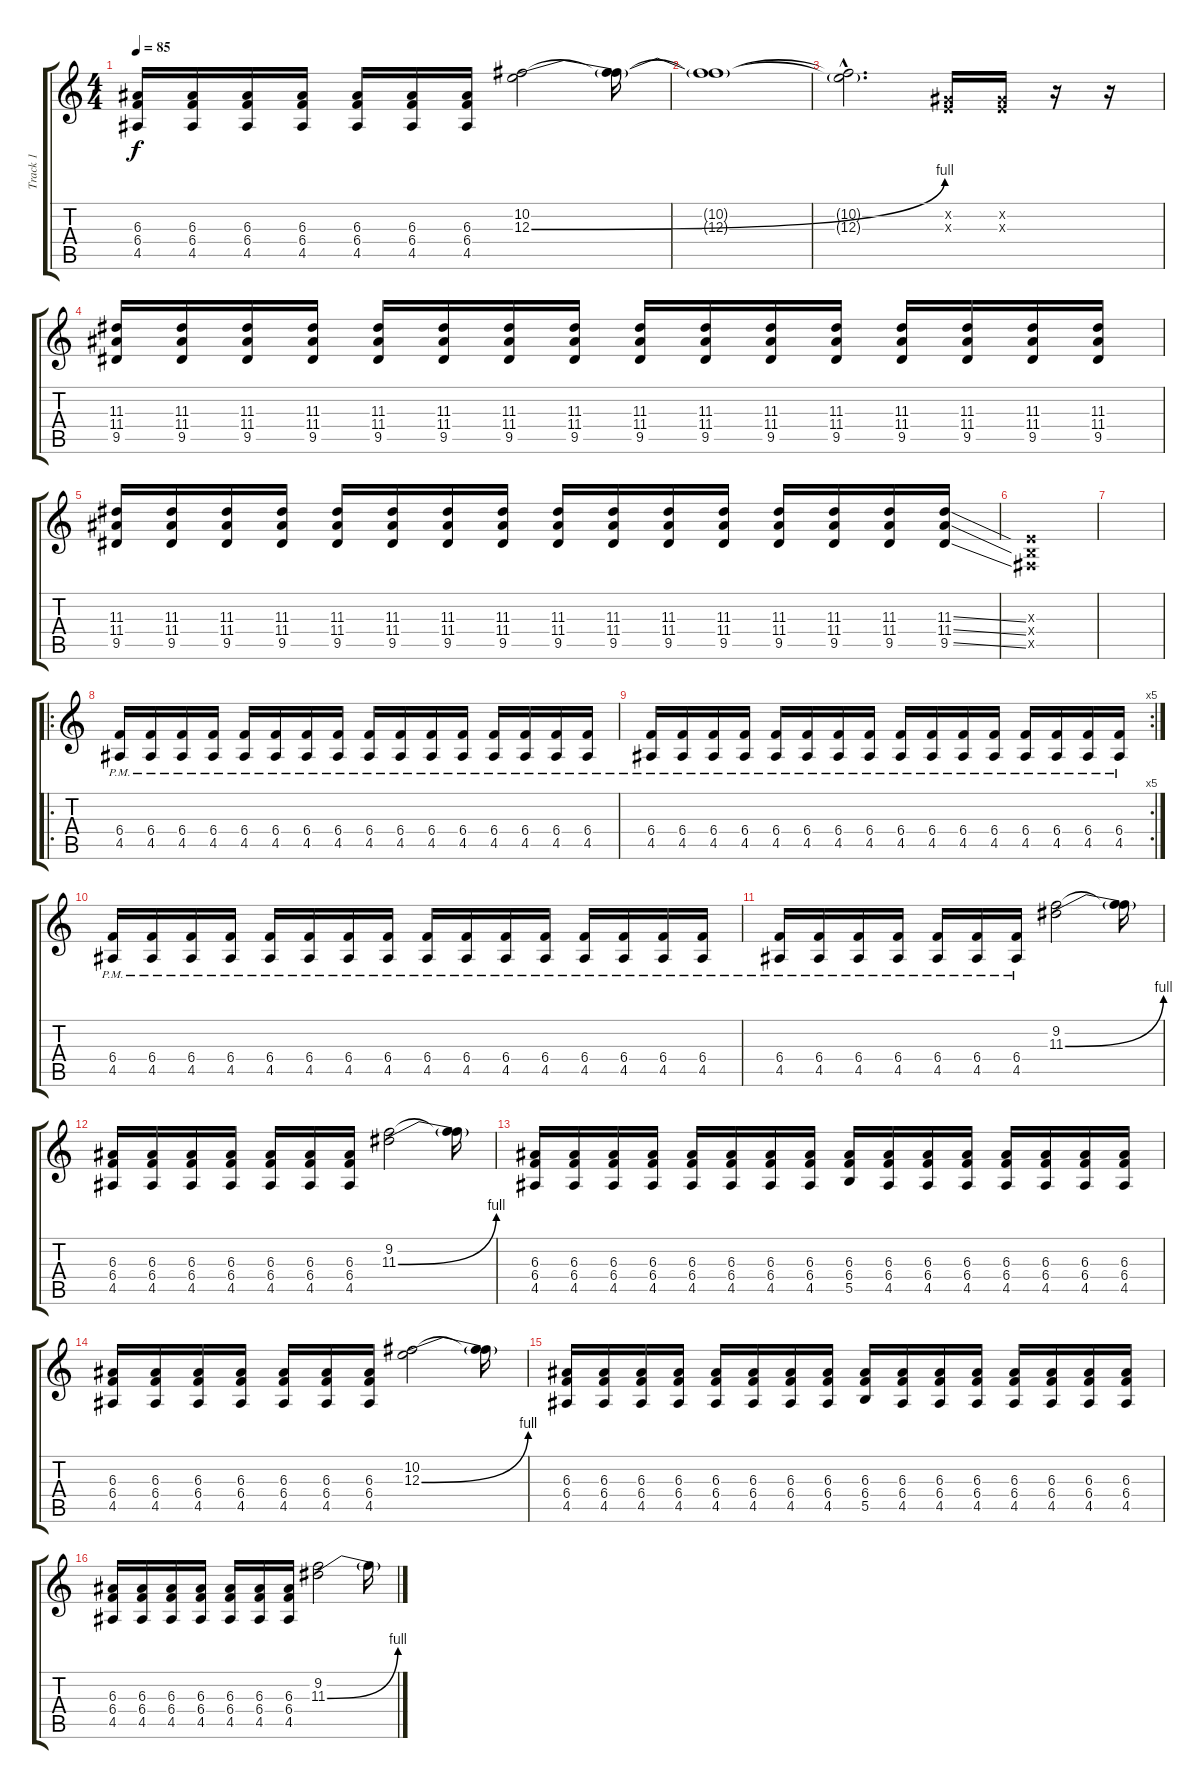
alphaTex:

\track ("Track 1" "Track 1") {instrument overdrivenguitar}
\staff {score tabs}
\tuning (Db4 Ab3 E3 B2 Gb2 Db2) {hide}
\ts (4 4)
\tempo 85
\clef g2
\ks c
(6.3 6.4 4.5).16{dy f} (6.3 6.4 4.5).16 (6.3 6.4 4.5).16 (6.3 6.4 4.5).16 (6.3 6.4 4.5).16 (6.3 6.4 4.5).16 (6.3 6.4 4.5).16 (10.2 12.3{be (bend 0 0 60 4)}).2 (10.2{t} 12.3{t}).16 |
(10.2{t} 12.3{t}).1 |
(10.2{hac t} 12.3{hac t}).2{d} (0.2{x} 0.3{x}).16 (0.2{x} 0.3{x}).16 r.16 r.16 |
(11.3 11.4 9.5).16 (11.3 11.4 9.5).16 (11.3 11.4 9.5).16 (11.3 11.4 9.5).16 (11.3 11.4 9.5).16 (11.3 11.4 9.5).16 (11.3 11.4 9.5).16 (11.3 11.4 9.5).16 (11.3 11.4 9.5).16 (11.3 11.4 9.5).16 (11.3 11.4 9.5).16 (11.3 11.4 9.5).16 (11.3 11.4 9.5).16 (11.3 11.4 9.5).16 (11.3 11.4 9.5).16 (11.3 11.4 9.5).16 |
(11.3 11.4 9.5).16 (11.3 11.4 9.5).16 (11.3 11.4 9.5).16 (11.3 11.4 9.5).16 (11.3 11.4 9.5).16 (11.3 11.4 9.5).16 (11.3 11.4 9.5).16 (11.3 11.4 9.5).16 (11.3 11.4 9.5).16 (11.3 11.4 9.5).16 (11.3 11.4 9.5).16 (11.3 11.4 9.5).16 (11.3 11.4 9.5).16 (11.3 11.4 9.5).16 (11.3 11.4 9.5).16 (11.3{ss} 11.4{ss} 9.5{ss}).16 |
(0.3{x} 0.4{x} 0.5{x}).1 |
|
\ro
(6.4{pm} 4.5{pm}).16 (6.4{pm} 4.5{pm}).16 (6.4{pm} 4.5).16 (6.4{pm} 4.5{pm}).16 (6.4{pm} 4.5{pm}).16 (6.4{pm} 4.5{pm}).16 (6.4{pm} 4.5{pm}).16 (6.4{pm} 4.5{pm}).16 (6.4{pm} 4.5{pm}).16 (6.4{pm} 4.5{pm}).16 (6.4{pm} 4.5{pm}).16 (6.4{pm} 4.5{pm}).16 (6.4{pm} 4.5{pm}).16 (6.4{pm} 4.5{pm}).16 (6.4{pm} 4.5{pm}).16 (6.4{pm} 4.5{pm}).16 |
\rc 5
(6.4{pm} 4.5{pm}).16 (6.4{pm} 4.5{pm}).16 (6.4{pm} 4.5).16 (6.4{pm} 4.5{pm}).16 (6.4{pm} 4.5{pm}).16 (6.4{pm} 4.5{pm}).16 (6.4{pm} 4.5{pm}).16 (6.4{pm} 4.5{pm}).16 (6.4{pm} 4.5{pm}).16 (6.4{pm} 4.5{pm}).16 (6.4{pm} 4.5{pm}).16 (6.4{pm} 4.5{pm}).16 (6.4{pm} 4.5{pm}).16 (6.4{pm} 4.5{pm}).16 (6.4{pm} 4.5{pm}).16 (6.4{pm} 4.5{pm}).16 |
(6.4{pm} 4.5{pm}).16 (6.4{pm} 4.5{pm}).16 (6.4{pm} 4.5).16 (6.4{pm} 4.5{pm}).16 (6.4{pm} 4.5{pm}).16 (6.4{pm} 4.5{pm}).16 (6.4{pm} 4.5{pm}).16 (6.4{pm} 4.5{pm}).16 (6.4{pm} 4.5{pm}).16 (6.4{pm} 4.5{pm}).16 (6.4{pm} 4.5{pm}).16 (6.4{pm} 4.5{pm}).16 (6.4{pm} 4.5{pm}).16 (6.4{pm} 4.5{pm}).16 (6.4{pm} 4.5{pm}).16 (6.4{pm} 4.5{pm}).16 |
(6.4{pm} 4.5{pm}).16 (6.4{pm} 4.5{pm}).16 (6.4{pm} 4.5).16 (6.4{pm} 4.5{pm}).16 (6.4{pm} 4.5{pm}).16 (6.4{pm} 4.5{pm}).16 (6.4{pm} 4.5{pm}).16 (9.2 11.3{be (bend 0 0 60 4)}).2 (9.2{t} 11.3{t}).16 |
(6.3 6.4 4.5).16 (6.3 6.4 4.5).16 (6.3 6.4 4.5).16 (6.3 6.4 4.5).16 (6.3 6.4 4.5).16 (6.3 6.4 4.5).16 (6.3 6.4 4.5).16 (9.2 11.3{be (bend 0 0 60 4)}).2 (9.2{t} 11.3{t}).16 |
(6.3 6.4 4.5).16 (6.3 6.4 4.5).16 (6.3 6.4 4.5).16 (6.3 6.4 4.5).16 (6.3 6.4 4.5).16 (6.3 6.4 4.5).16 (6.3 6.4 4.5).16 (6.3 6.4 4.5).16 (6.3 6.4 5.5).16 (6.3 6.4 4.5).16 (6.3 6.4 4.5).16 (6.3 6.4 4.5).16 (6.3 6.4 4.5).16 (6.3 6.4 4.5).16 (6.3 6.4 4.5).16 (6.3 6.4 4.5).16 |
(6.3 6.4 4.5).16 (6.3 6.4 4.5).16 (6.3 6.4 4.5).16 (6.3 6.4 4.5).16 (6.3 6.4 4.5).16 (6.3 6.4 4.5).16 (6.3 6.4 4.5).16 (10.2 12.3{be (bend 0 0 60 4)}).2 (10.2{t} 12.3{t}).16 |
(6.3 6.4 4.5).16 (6.3 6.4 4.5).16 (6.3 6.4 4.5).16 (6.3 6.4 4.5).16 (6.3 6.4 4.5).16 (6.3 6.4 4.5).16 (6.3 6.4 4.5).16 (6.3 6.4 4.5).16 (6.3 6.4 5.5).16 (6.3 6.4 4.5).16 (6.3 6.4 4.5).16 (6.3 6.4 4.5).16 (6.3 6.4 4.5).16 (6.3 6.4 4.5).16 (6.3 6.4 4.5).16 (6.3 6.4 4.5).16 |
(6.3 6.4 4.5).16 (6.3 6.4 4.5).16 (6.3 6.4 4.5).16 (6.3 6.4 4.5).16 (6.3 6.4 4.5).16 (6.3 6.4 4.5).16 (6.3 6.4 4.5).16 (9.2 11.3{be (bend 0 0 60 4)}).2 11.3{t}.16
